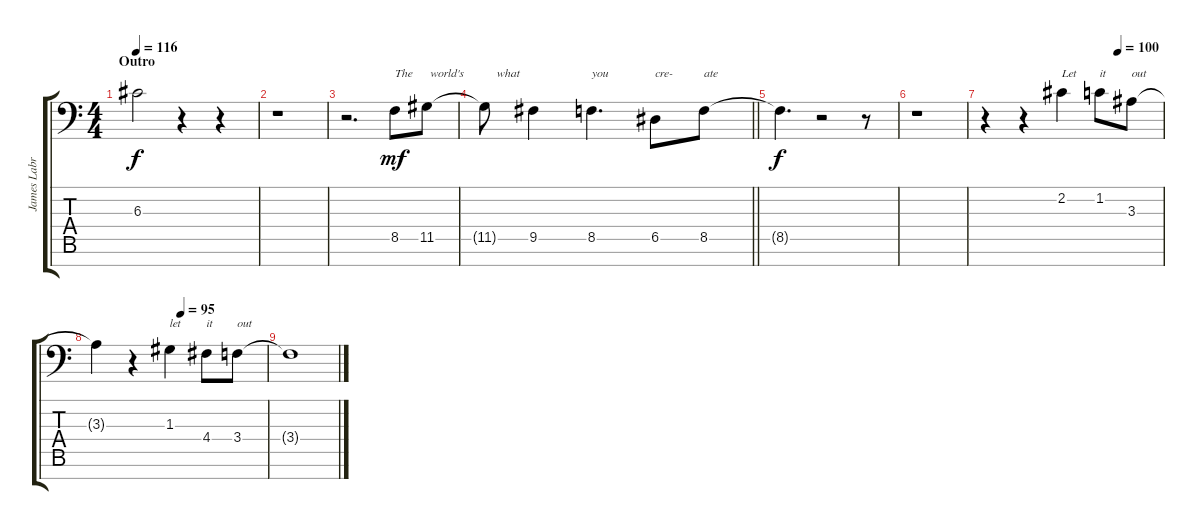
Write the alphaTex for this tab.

\track ("James Labrie [Voices]" "James Labr") {instrument lead6voice}
\staff {score tabs}
\tuning (E4 B3 G3 D3 A2 E2 C-1) {hide}
\ts (4 4)
\section ("" "Outro")
\tempo 116
\clef f4
\ks c
6.3{t}.2{dy f} r.4 r.4 |
r.1 |
r.2{d} 8.5.8{txt "The" dy mf} 11.5.8{txt " world's"} |
\barLineRight lightlight
11.5{t}.8{txt "    what"} 9.5.4 8.5.4{d txt "you"} 6.5.8{txt "cre-"} 8.5.8{txt "ate"} |
8.5{t}.4{d dy f} r.2 r.8 |
r.1 |
\tempo (100 0.75)
r.4 r.4 2.2.4{txt "Let"} 1.2.8{txt "it"} 3.3.8{txt "out"} |
\tempo (95 0.5)
3.3{t}.4 r.4 1.3.4{txt "let"} 4.4.8{txt "it"} 3.4.8{txt "out"} |
3.4{t}.1{volume 0}
